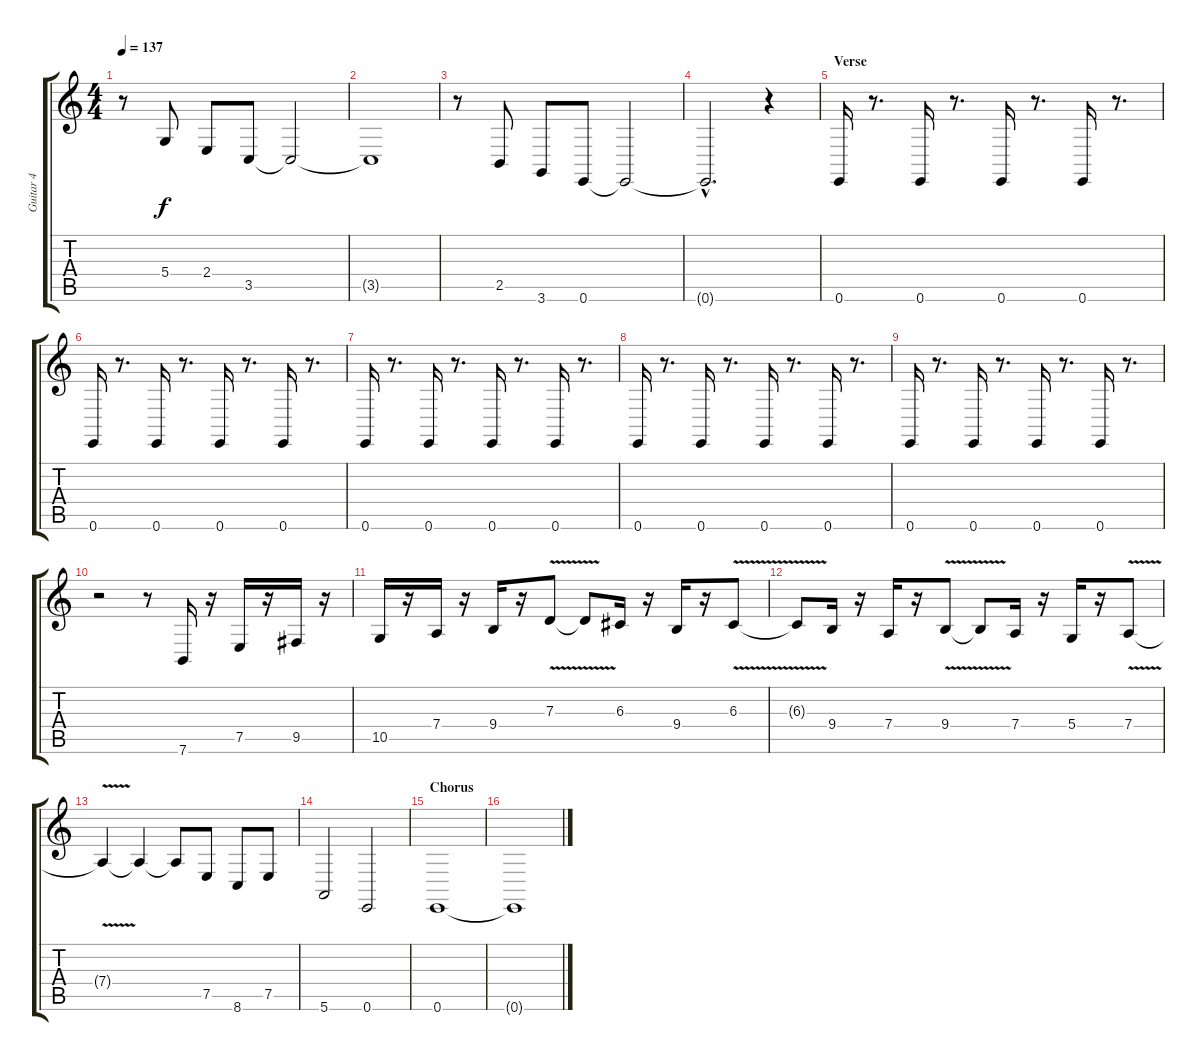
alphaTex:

\track ("Guitar 4" "Guitar 4") {instrument violin}
\staff {score tabs}
\tuning (E4 B3 G3 D3 A2 E2) {hide}
\ts (4 4)
\tempo 137
\clef g2
\ks c
r.8{dy f} 5.4.8 2.4.8 3.5.8 3.5{t}.2 |
3.5{t}.1 |
r.8 2.5.8 3.6.8 0.6.8 0.6{t}.2 |
0.6{hac t}.2{d} r.4 |
\section ("" "Verse")
0.6.16 r.8{d} 0.6.16 r.8{d} 0.6.16 r.8{d} 0.6.16 r.8{d} |
0.6.16 r.8{d} 0.6.16 r.8{d} 0.6.16 r.8{d} 0.6.16 r.8{d} |
0.6.16 r.8{d} 0.6.16 r.8{d} 0.6.16 r.8{d} 0.6.16 r.8{d} |
0.6.16 r.8{d} 0.6.16 r.8{d} 0.6.16 r.8{d} 0.6.16 r.8{d} |
0.6.16 r.8{d} 0.6.16 r.8{d} 0.6.16 r.8{d} 0.6.16 r.8{d} |
r.2 r.8 7.6.16 r.16 7.5.16 r.16 9.5.16 r.16 |
10.5.16 r.16 7.4.16 r.16 9.4.16 r.16 7.3{v}.8 7.3{t}.8 6.3.16 r.16 9.4.16 r.16 6.3{v}.8 |
6.3{t}.8 9.4.16 r.16 7.4.16 r.16 9.4{v}.8 9.4{t}.8 7.4.16 r.16 5.4.16 r.16 7.4{v}.8 |
7.4{t}.4 7.4{t}.4 7.4{t}.8 7.5.8 8.6.8 7.5.8 |
5.6.2 0.6.2 |
\section ("" "Chorus")
0.6.1 |
0.6{t}.1
